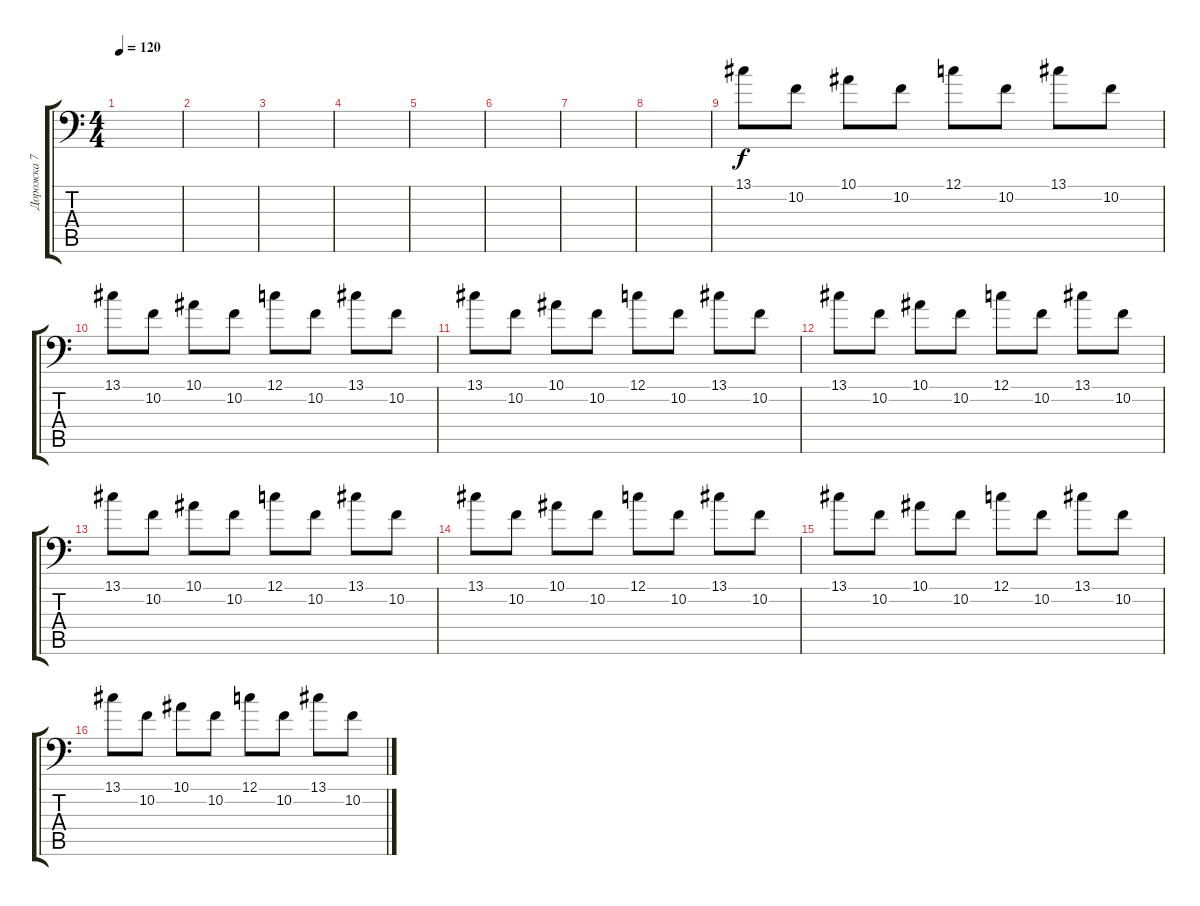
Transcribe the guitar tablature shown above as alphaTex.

\track ("Дорожка 7" "Дорожка 7") {instrument vibraphone}
\staff {score tabs}
\tuning (C4 G3 Eb3 Bb2 F2 Bb1) {hide}
\ts (4 4)
\tempo 120
\clef f4
\ks c
|
|
|
|
|
|
|
|
13.1.8 10.2.8 10.1.8 10.2.8 12.1.8 10.2.8 13.1.8 10.2.8 |
13.1.8 10.2.8 10.1.8 10.2.8 12.1.8 10.2.8 13.1.8 10.2.8 |
13.1.8 10.2.8 10.1.8 10.2.8 12.1.8 10.2.8 13.1.8 10.2.8 |
13.1.8 10.2.8 10.1.8 10.2.8 12.1.8 10.2.8 13.1.8 10.2.8 |
13.1.8 10.2.8 10.1.8 10.2.8 12.1.8 10.2.8 13.1.8 10.2.8 |
13.1.8 10.2.8 10.1.8 10.2.8 12.1.8 10.2.8 13.1.8 10.2.8 |
13.1.8 10.2.8 10.1.8 10.2.8 12.1.8 10.2.8 13.1.8 10.2.8 |
13.1.8 10.2.8 10.1.8 10.2.8 12.1.8 10.2.8 13.1.8 10.2.8
